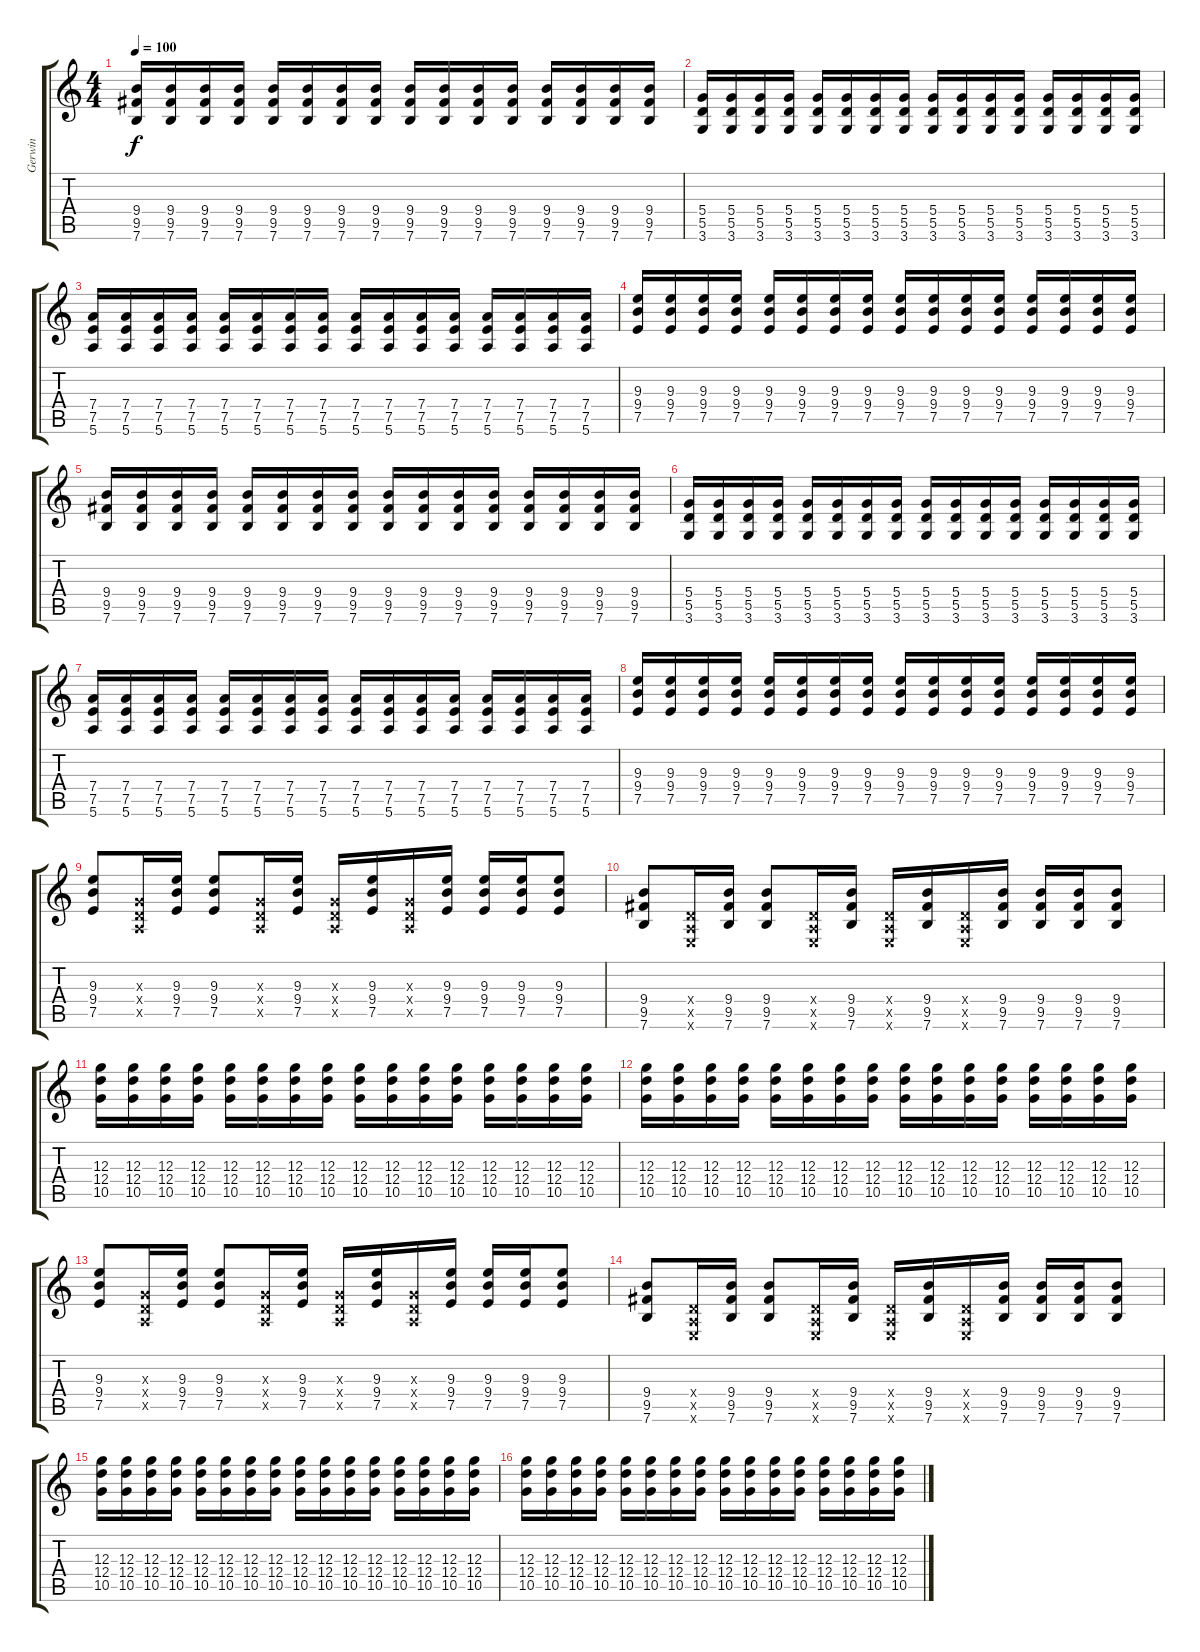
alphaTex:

\track ("Gerwin" "Gerwin") {instrument distortionguitar}
\staff {score tabs}
\tuning (E4 B3 G3 D3 A2 E2) {hide}
\ts (4 4)
\tempo 100
\clef g2
\ks c
(9.4 9.5 7.6).16{dy f} (9.4 9.5 7.6).16 (9.4 9.5 7.6).16 (9.4 9.5 7.6).16 (9.4 9.5 7.6).16 (9.4 9.5 7.6).16 (9.4 9.5 7.6).16 (9.4 9.5 7.6).16 (9.4 9.5 7.6).16 (9.4 9.5 7.6).16 (9.4 9.5 7.6).16 (9.4 9.5 7.6).16 (9.4 9.5 7.6).16 (9.4 9.5 7.6).16 (9.4 9.5 7.6).16 (9.4 9.5 7.6).16 |
(5.4 5.5 3.6).16 (5.4 5.5 3.6).16 (5.4 5.5 3.6).16 (5.4 5.5 3.6).16 (5.4 5.5 3.6).16 (5.4 5.5 3.6).16 (5.4 5.5 3.6).16 (5.4 5.5 3.6).16 (5.4 5.5 3.6).16 (5.4 5.5 3.6).16 (5.4 5.5 3.6).16 (5.4 5.5 3.6).16 (5.4 5.5 3.6).16 (5.4 5.5 3.6).16 (5.4 5.5 3.6).16 (5.4 5.5 3.6).16 |
(7.4 7.5 5.6).16 (7.4 7.5 5.6).16 (7.4 7.5 5.6).16 (7.4 7.5 5.6).16 (7.4 7.5 5.6).16 (7.4 7.5 5.6).16 (7.4 7.5 5.6).16 (7.4 7.5 5.6).16 (7.4 7.5 5.6).16 (7.4 7.5 5.6).16 (7.4 7.5 5.6).16 (7.4 7.5 5.6).16 (7.4 7.5 5.6).16 (7.4 7.5 5.6).16 (7.4 7.5 5.6).16 (7.4 7.5 5.6).16 |
(9.3 9.4 7.5).16 (9.3 9.4 7.5).16 (9.3 9.4 7.5).16 (9.3 9.4 7.5).16 (9.3 9.4 7.5).16 (9.3 9.4 7.5).16 (9.3 9.4 7.5).16 (9.3 9.4 7.5).16 (9.3 9.4 7.5).16 (9.3 9.4 7.5).16 (9.3 9.4 7.5).16 (9.3 9.4 7.5).16 (9.3 9.4 7.5).16 (9.3 9.4 7.5).16 (9.3 9.4 7.5).16 (9.3 9.4 7.5).16 |
(9.4 9.5 7.6).16 (9.4 9.5 7.6).16 (9.4 9.5 7.6).16 (9.4 9.5 7.6).16 (9.4 9.5 7.6).16 (9.4 9.5 7.6).16 (9.4 9.5 7.6).16 (9.4 9.5 7.6).16 (9.4 9.5 7.6).16 (9.4 9.5 7.6).16 (9.4 9.5 7.6).16 (9.4 9.5 7.6).16 (9.4 9.5 7.6).16 (9.4 9.5 7.6).16 (9.4 9.5 7.6).16 (9.4 9.5 7.6).16 |
(5.4 5.5 3.6).16 (5.4 5.5 3.6).16 (5.4 5.5 3.6).16 (5.4 5.5 3.6).16 (5.4 5.5 3.6).16 (5.4 5.5 3.6).16 (5.4 5.5 3.6).16 (5.4 5.5 3.6).16 (5.4 5.5 3.6).16 (5.4 5.5 3.6).16 (5.4 5.5 3.6).16 (5.4 5.5 3.6).16 (5.4 5.5 3.6).16 (5.4 5.5 3.6).16 (5.4 5.5 3.6).16 (5.4 5.5 3.6).16 |
(7.4 7.5 5.6).16 (7.4 7.5 5.6).16 (7.4 7.5 5.6).16 (7.4 7.5 5.6).16 (7.4 7.5 5.6).16 (7.4 7.5 5.6).16 (7.4 7.5 5.6).16 (7.4 7.5 5.6).16 (7.4 7.5 5.6).16 (7.4 7.5 5.6).16 (7.4 7.5 5.6).16 (7.4 7.5 5.6).16 (7.4 7.5 5.6).16 (7.4 7.5 5.6).16 (7.4 7.5 5.6).16 (7.4 7.5 5.6).16 |
(9.3 9.4 7.5).16 (9.3 9.4 7.5).16 (9.3 9.4 7.5).16 (9.3 9.4 7.5).16 (9.3 9.4 7.5).16 (9.3 9.4 7.5).16 (9.3 9.4 7.5).16 (9.3 9.4 7.5).16 (9.3 9.4 7.5).16 (9.3 9.4 7.5).16 (9.3 9.4 7.5).16 (9.3 9.4 7.5).16 (9.3 9.4 7.5).16 (9.3 9.4 7.5).16 (9.3 9.4 7.5).16 (9.3 9.4 7.5).16 |
(9.3 9.4 7.5).8 (0.3{x} 0.4{x} 0.5{x}).16 (9.3 9.4 7.5).16 (9.3 9.4 7.5).8 (0.3{x} 0.4{x} 0.5{x}).16 (9.3 9.4 7.5).16 (0.3{x} 0.4{x} 0.5{x}).16 (9.3 9.4 7.5).16 (0.3{x} 0.4{x} 0.5{x}).16 (9.3 9.4 7.5).16 (9.3 9.4 7.5).16 (9.3 9.4 7.5).16 (9.3 9.4 7.5).8 |
(9.4 9.5 7.6).8 (0.4{x} 0.5{x} 0.6{x}).16 (9.4 9.5 7.6).16 (9.4 9.5 7.6).8 (0.4{x} 0.5{x} 0.6{x}).16 (9.4 9.5 7.6).16 (0.4{x} 0.5{x} 0.6{x}).16 (9.4 9.5 7.6).16 (0.4{x} 0.5{x} 0.6{x}).16 (9.4 9.5 7.6).16 (9.4 9.5 7.6).16 (9.4 9.5 7.6).16 (9.4 9.5 7.6).8 |
(12.3 12.4 10.5).16 (12.3 12.4 10.5).16 (12.3 12.4 10.5).16 (12.3 12.4 10.5).16 (12.3 12.4 10.5).16 (12.3 12.4 10.5).16 (12.3 12.4 10.5).16 (12.3 12.4 10.5).16 (12.3 12.4 10.5).16 (12.3 12.4 10.5).16 (12.3 12.4 10.5).16 (12.3 12.4 10.5).16 (12.3 12.4 10.5).16 (12.3 12.4 10.5).16 (12.3 12.4 10.5).16 (12.3 12.4 10.5).16 |
(12.3 12.4 10.5).16 (12.3 12.4 10.5).16 (12.3 12.4 10.5).16 (12.3 12.4 10.5).16 (12.3 12.4 10.5).16 (12.3 12.4 10.5).16 (12.3 12.4 10.5).16 (12.3 12.4 10.5).16 (12.3 12.4 10.5).16 (12.3 12.4 10.5).16 (12.3 12.4 10.5).16 (12.3 12.4 10.5).16 (12.3 12.4 10.5).16 (12.3 12.4 10.5).16 (12.3 12.4 10.5).16 (12.3 12.4 10.5).16 |
(9.3 9.4 7.5).8 (0.3{x} 0.4{x} 0.5{x}).16 (9.3 9.4 7.5).16 (9.3 9.4 7.5).8 (0.3{x} 0.4{x} 0.5{x}).16 (9.3 9.4 7.5).16 (0.3{x} 0.4{x} 0.5{x}).16 (9.3 9.4 7.5).16 (0.3{x} 0.4{x} 0.5{x}).16 (9.3 9.4 7.5).16 (9.3 9.4 7.5).16 (9.3 9.4 7.5).16 (9.3 9.4 7.5).8 |
(9.4 9.5 7.6).8 (0.4{x} 0.5{x} 0.6{x}).16 (9.4 9.5 7.6).16 (9.4 9.5 7.6).8 (0.4{x} 0.5{x} 0.6{x}).16 (9.4 9.5 7.6).16 (0.4{x} 0.5{x} 0.6{x}).16 (9.4 9.5 7.6).16 (0.4{x} 0.5{x} 0.6{x}).16 (9.4 9.5 7.6).16 (9.4 9.5 7.6).16 (9.4 9.5 7.6).16 (9.4 9.5 7.6).8 |
(12.3 12.4 10.5).16 (12.3 12.4 10.5).16 (12.3 12.4 10.5).16 (12.3 12.4 10.5).16 (12.3 12.4 10.5).16 (12.3 12.4 10.5).16 (12.3 12.4 10.5).16 (12.3 12.4 10.5).16 (12.3 12.4 10.5).16 (12.3 12.4 10.5).16 (12.3 12.4 10.5).16 (12.3 12.4 10.5).16 (12.3 12.4 10.5).16 (12.3 12.4 10.5).16 (12.3 12.4 10.5).16 (12.3 12.4 10.5).16 |
(12.3 12.4 10.5).16 (12.3 12.4 10.5).16 (12.3 12.4 10.5).16 (12.3 12.4 10.5).16 (12.3 12.4 10.5).16 (12.3 12.4 10.5).16 (12.3 12.4 10.5).16 (12.3 12.4 10.5).16 (12.3 12.4 10.5).16 (12.3 12.4 10.5).16 (12.3 12.4 10.5).16 (12.3 12.4 10.5).16 (12.3 12.4 10.5).16 (12.3 12.4 10.5).16 (12.3 12.4 10.5).16 (12.3 12.4 10.5).16
